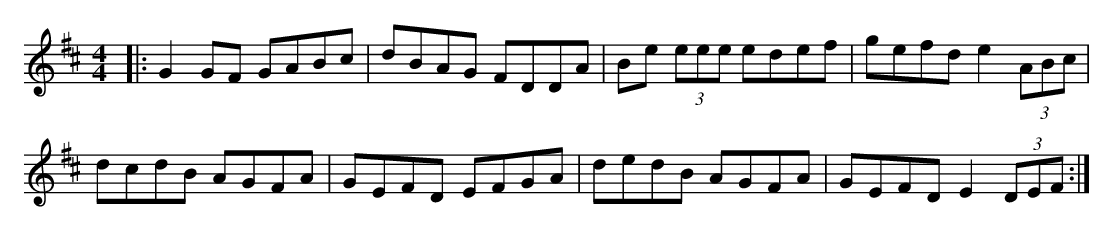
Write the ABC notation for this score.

X:1
M:4/4
K:Edor
|:G2 GF GABc|dBAG FDDA|Be (3eee edef|gefd e2 (3ABc|
dcdB AGFA|GEFD EFGA|dedB AGFA|GEFD E2 (3DEF:|
